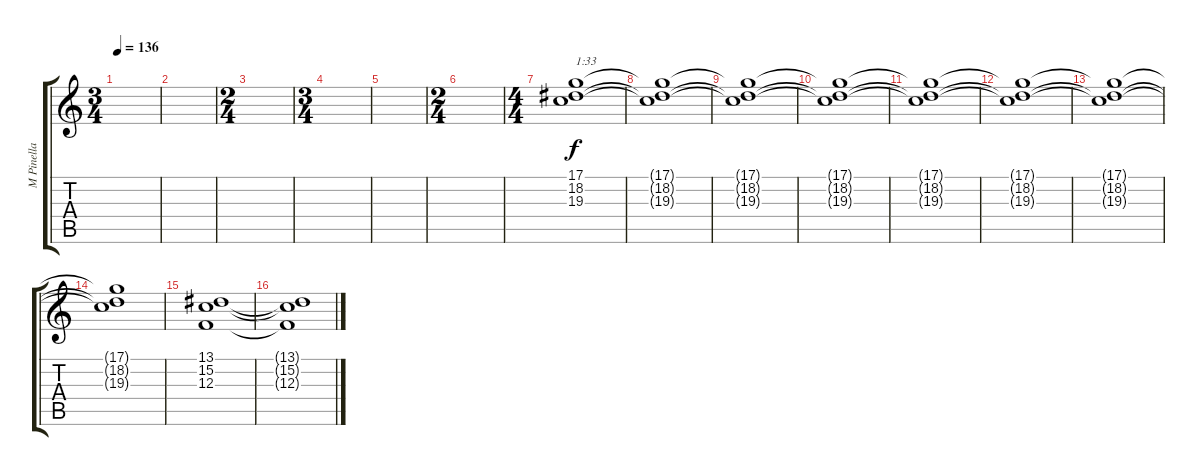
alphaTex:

\track ("M Pinella" "M Pinella") {instrument synthstrings2}
\staff {score tabs}
\tuning (D4 A3 F3 C3 G2 D2) {hide}
\ts (3 4)
\tempo 136
\clef g2
\ks c
|
|
\ts (2 4)
|
\ts (3 4)
|
|
\ts (2 4)
|
\ts (4 4)
(17.1 18.2 19.3).1{txt "1:33" volume 8 instrument synthstrings2} |
(17.1{t} 18.2{t} 19.3{t}).1 |
(17.1{t} 18.2{t} 19.3{t}).1 |
(17.1{t} 18.2{t} 19.3{t}).1 |
(17.1{t} 18.2{t} 19.3{t}).1 |
(17.1{t} 18.2{t} 19.3{t}).1 |
(17.1{t} 18.2{t} 19.3{t}).1 |
(17.1{t} 18.2{t} 19.3{t}).1 |
(13.1 15.2 12.3).1 |
(13.1{t} 15.2{t} 12.3{t}).1
